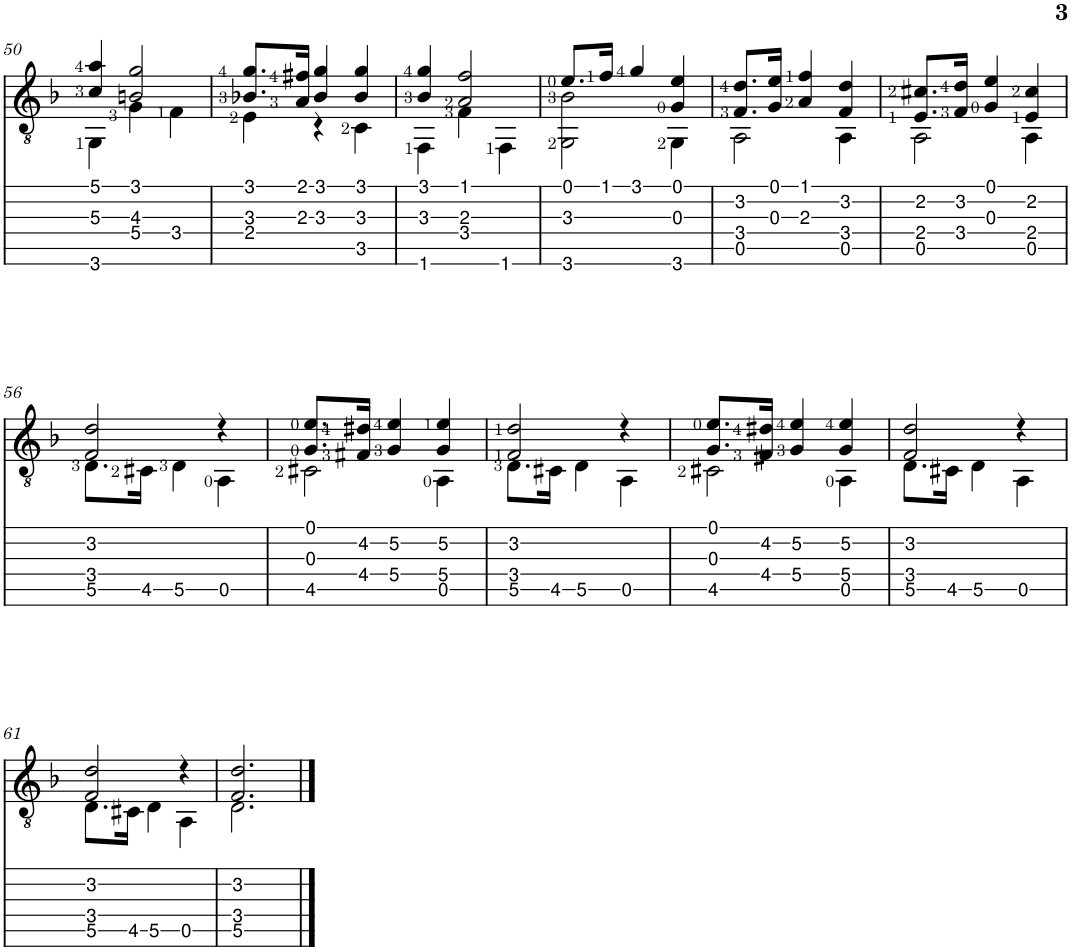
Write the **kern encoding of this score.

**kern	**kern
*part1	*part1
*staff2	*staff1
*I"Classical Guitar	*
!!LO:PB:g=z
*	*clefGv2
*k[b-]	*k[b-]
*d:	*d:
*M3/4	*M3/4
=50	=50
*^	*^
4c 4a	4GG	4c/ 4a/	4GG\
2Bn 2g	4G	2Bn/ 2g/	4G\
.	4F	.	4F\
=51	=51	=51	=51
8.B-X\ 8.g\L	4E	8.B-X/ 8.g/L	4E\
16A\ 16f#X\Jk	.	16A/ 16f#X/Jk	.
4B- 4g	4r	4B-/ 4g/	4r
4B- 4g	4C	4B-/ 4g/	4C\
=52	=52	=52	=52
4B- 4g	4FF	4B-/ 4g/	4FF\
2A 2f	4F	2A/ 2f/	4F\
.	4FF	.	4FF\
=53	=53	=53	=53
8.eL	2GG 2B-	8.e/L	2GG\ 2B-\
16fJk	.	16f/Jk	.
4g	.	4g/	.
4G 4e	4GG	4G/ 4e/	4GG\
=54	=54	=54	=54
8.F\ 8.d\L	2AA	8.F/ 8.d/L	2AA\
16G\ 16e\Jk	.	16G/ 16e/Jk	.
4A 4f	.	4A/ 4f/	.
4F 4d	4AA	4F/ 4d/	4AA\
=55	=55	=55	=55
8.E\ 8.c#X\L	2AA	8.E/ 8.c#X/L	2AA\
16F\ 16d\Jk	.	16F/ 16d/Jk	.
4G 4e	.	4G/ 4e/	.
4E 4c#	4AA	4E/ 4c#/	4AA\
!!LO:LB:g=z	!!
=56	=56	=56	=56
2F 2d	8.DL	2F/ 2d/	8.D\L
.	16C#XJk	.	16C#X\Jk
.	4D	.	4D\
4r	4AA	4r	4AA\
=57	=57	=57	=57
8.G\ 8.e\L	2C#X	8.G/ 8.e/L	2C#X\
16F#X\ 16d#X\Jk	.	16F#X/ 16d#X/Jk	.
4G 4e	.	4G/ 4e/	.
4G 4e	4AA	4G/ 4e/	4AA\
=58	=58	=58	=58
2F 2d	8.DL	2F/ 2d/	8.D\L
.	16C#XJk	.	16C#X\Jk
.	4D	.	4D\
4r	4AA	4r	4AA\
=59	=59	=59	=59
8.G\ 8.e\L	2C#X	8.G/ 8.e/L	2C#X\
16F#X\ 16d#X\Jk	.	16F#X/ 16d#X/Jk	.
4G 4e	.	4G/ 4e/	.
4G 4e	4AA	4G/ 4e/	4AA\
=60	=60	=60	=60
2F 2d	8.DL	2F/ 2d/	8.D\L
.	16C#XJk	.	16C#X\Jk
.	4D	.	4D\
4r	4AA	4r	4AA\
!!LO:LB:g=z	!!
=61	=61	=61	=61
2F 2d	8.DL	2F/ 2d/	8.D\L
.	16C#XJk	.	16C#X\Jk
.	4D	.	4D\
4r	4AA	4r	4AA\
=62	=62	=62	=62
2.F 2.d	2.D	2.F/ 2.d/	2.D\
*v	*v	*	*
*	*v	*v
==	==
*-	*-
